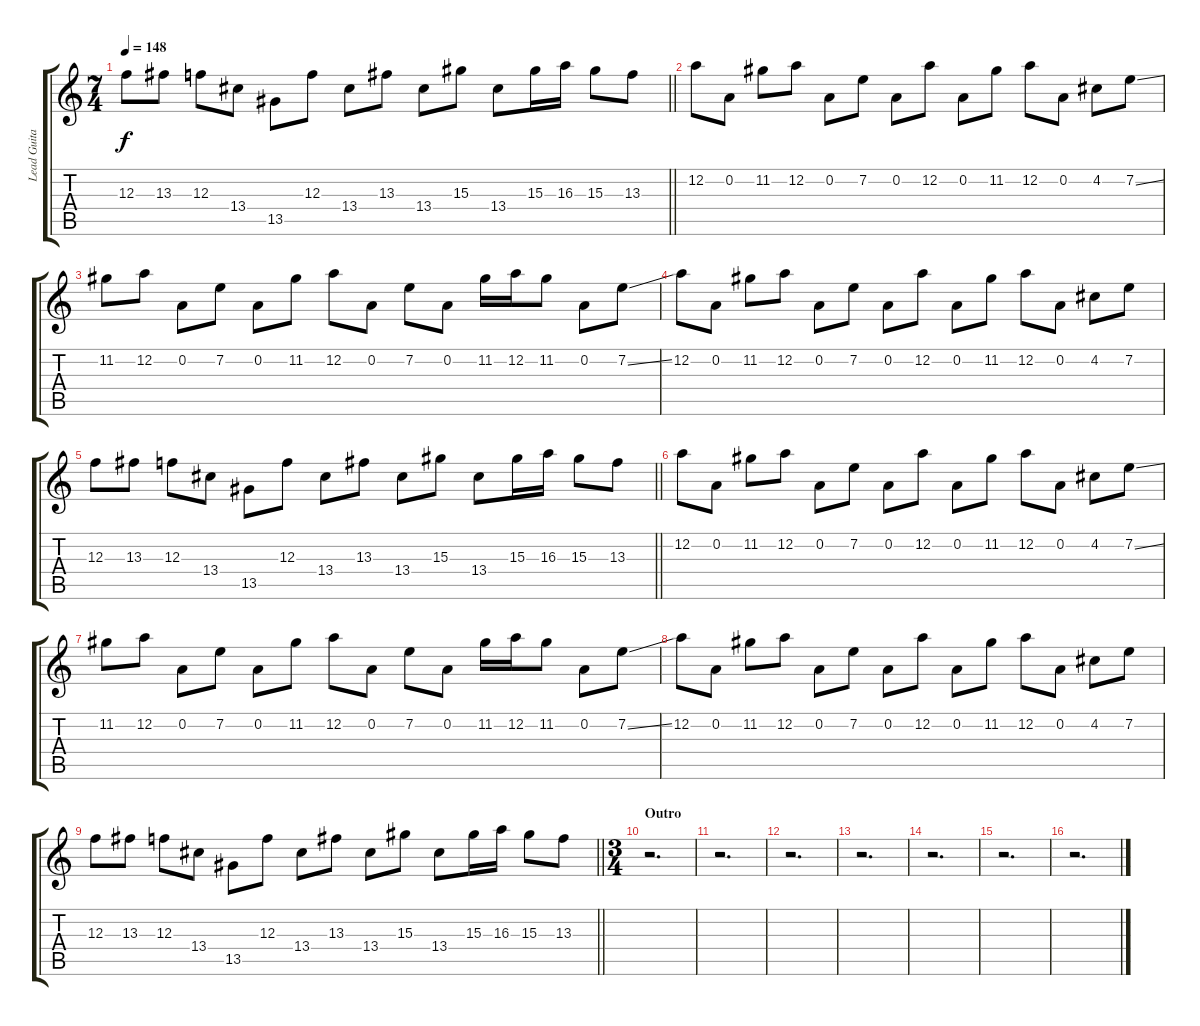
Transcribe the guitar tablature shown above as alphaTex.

\track ("Lead Guitar I" "Lead Guita") {instrument overdrivenguitar}
\staff {score tabs}
\tuning (D4 A3 F3 C3 G2 C2) {hide}
\ts (7 4)
\tempo 148
\clef g2
\barLineRight lightlight
\ks c
12.3.8{dy f} 13.3.8 12.3.8 13.4.8 13.5.8 12.3.8 13.4.8 13.3.8 13.4.8 15.3.8 13.4.8 15.3.16 16.3.16 15.3.8 13.3.8 |
12.2.8 0.2.8 11.2.8 12.2.8 0.2.8 7.2.8 0.2.8 12.2.8 0.2.8 11.2.8 12.2.8 0.2.8 4.2.8 7.2{ss}.8 |
11.2.8 12.2.8 0.2.8 7.2.8 0.2.8 11.2.8 12.2.8 0.2.8 7.2.8 0.2.8 11.2.16 12.2.16 11.2.8 0.2.8 7.2{ss}.8 |
12.2.8 0.2.8 11.2.8 12.2.8 0.2.8 7.2.8 0.2.8 12.2.8 0.2.8 11.2.8 12.2.8 0.2.8 4.2.8 7.2.8 |
\barLineRight lightlight
12.3.8 13.3.8 12.3.8 13.4.8 13.5.8 12.3.8 13.4.8 13.3.8 13.4.8 15.3.8 13.4.8 15.3.16 16.3.16 15.3.8 13.3.8 |
12.2.8 0.2.8 11.2.8 12.2.8 0.2.8 7.2.8 0.2.8 12.2.8 0.2.8 11.2.8 12.2.8 0.2.8 4.2.8 7.2{ss}.8 |
11.2.8 12.2.8 0.2.8 7.2.8 0.2.8 11.2.8 12.2.8 0.2.8 7.2.8 0.2.8 11.2.16 12.2.16 11.2.8 0.2.8 7.2{ss}.8 |
12.2.8 0.2.8 11.2.8 12.2.8 0.2.8 7.2.8 0.2.8 12.2.8 0.2.8 11.2.8 12.2.8 0.2.8 4.2.8 7.2.8 |
\barLineRight lightlight
12.3.8 13.3.8 12.3.8 13.4.8 13.5.8 12.3.8 13.4.8 13.3.8 13.4.8 15.3.8 13.4.8 15.3.16 16.3.16 15.3.8 13.3.8 |
\ts (3 4)
\section ("" "Outro")
r.2{d} |
r.2{d} |
r.2{d} |
r.2{d} |
r.2{d} |
r.2{d} |
r.2{d}
